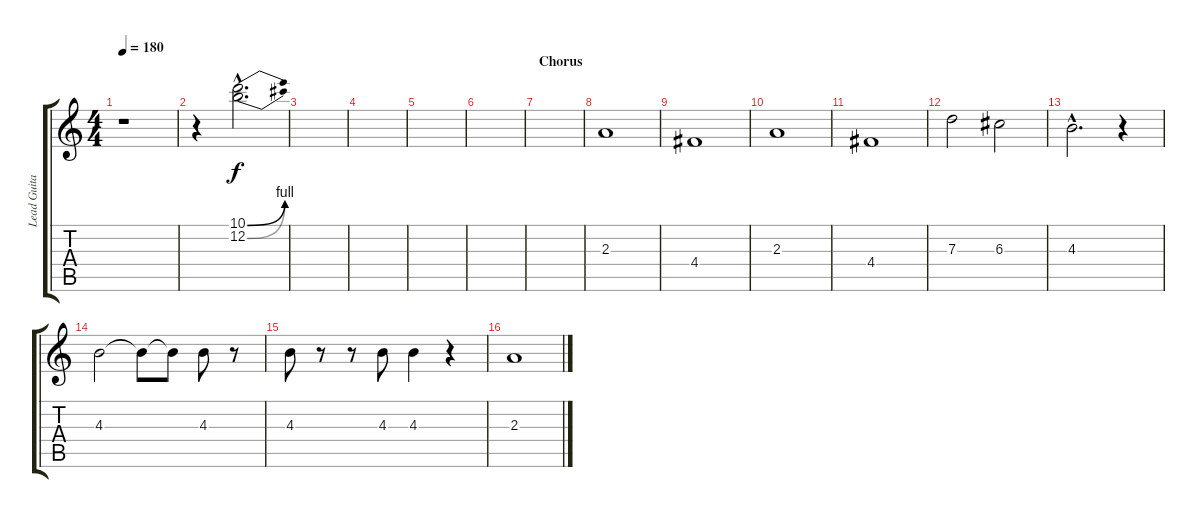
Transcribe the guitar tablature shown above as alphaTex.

\track ("Lead Guitar" "Lead Guita") {instrument acousticguitarsteel}
\staff {score tabs}
\tuning (E4 B3 G3 D3 A2 E2) {hide}
\ts (4 4)
\tempo 180
\clef g2
\ks c
r.1{dy f} |
r.4 (10.1{be (bend 0 0 60 4) hac} 12.2{be (bend 0 0 60 4) hac}).2{d} |
|
|
|
|
\section ("" "Chorus")
|
2.3.1 |
4.4.1 |
2.3.1 |
4.4.1 |
7.3.2 6.3.2 |
4.3{hac}.2{d} r.4 |
4.3.2 4.3{t}.8 4.3{t}.8 4.3.8 r.8 |
4.3.8 r.8 r.8 4.3.8 4.3.4 r.4 |
2.3.1
